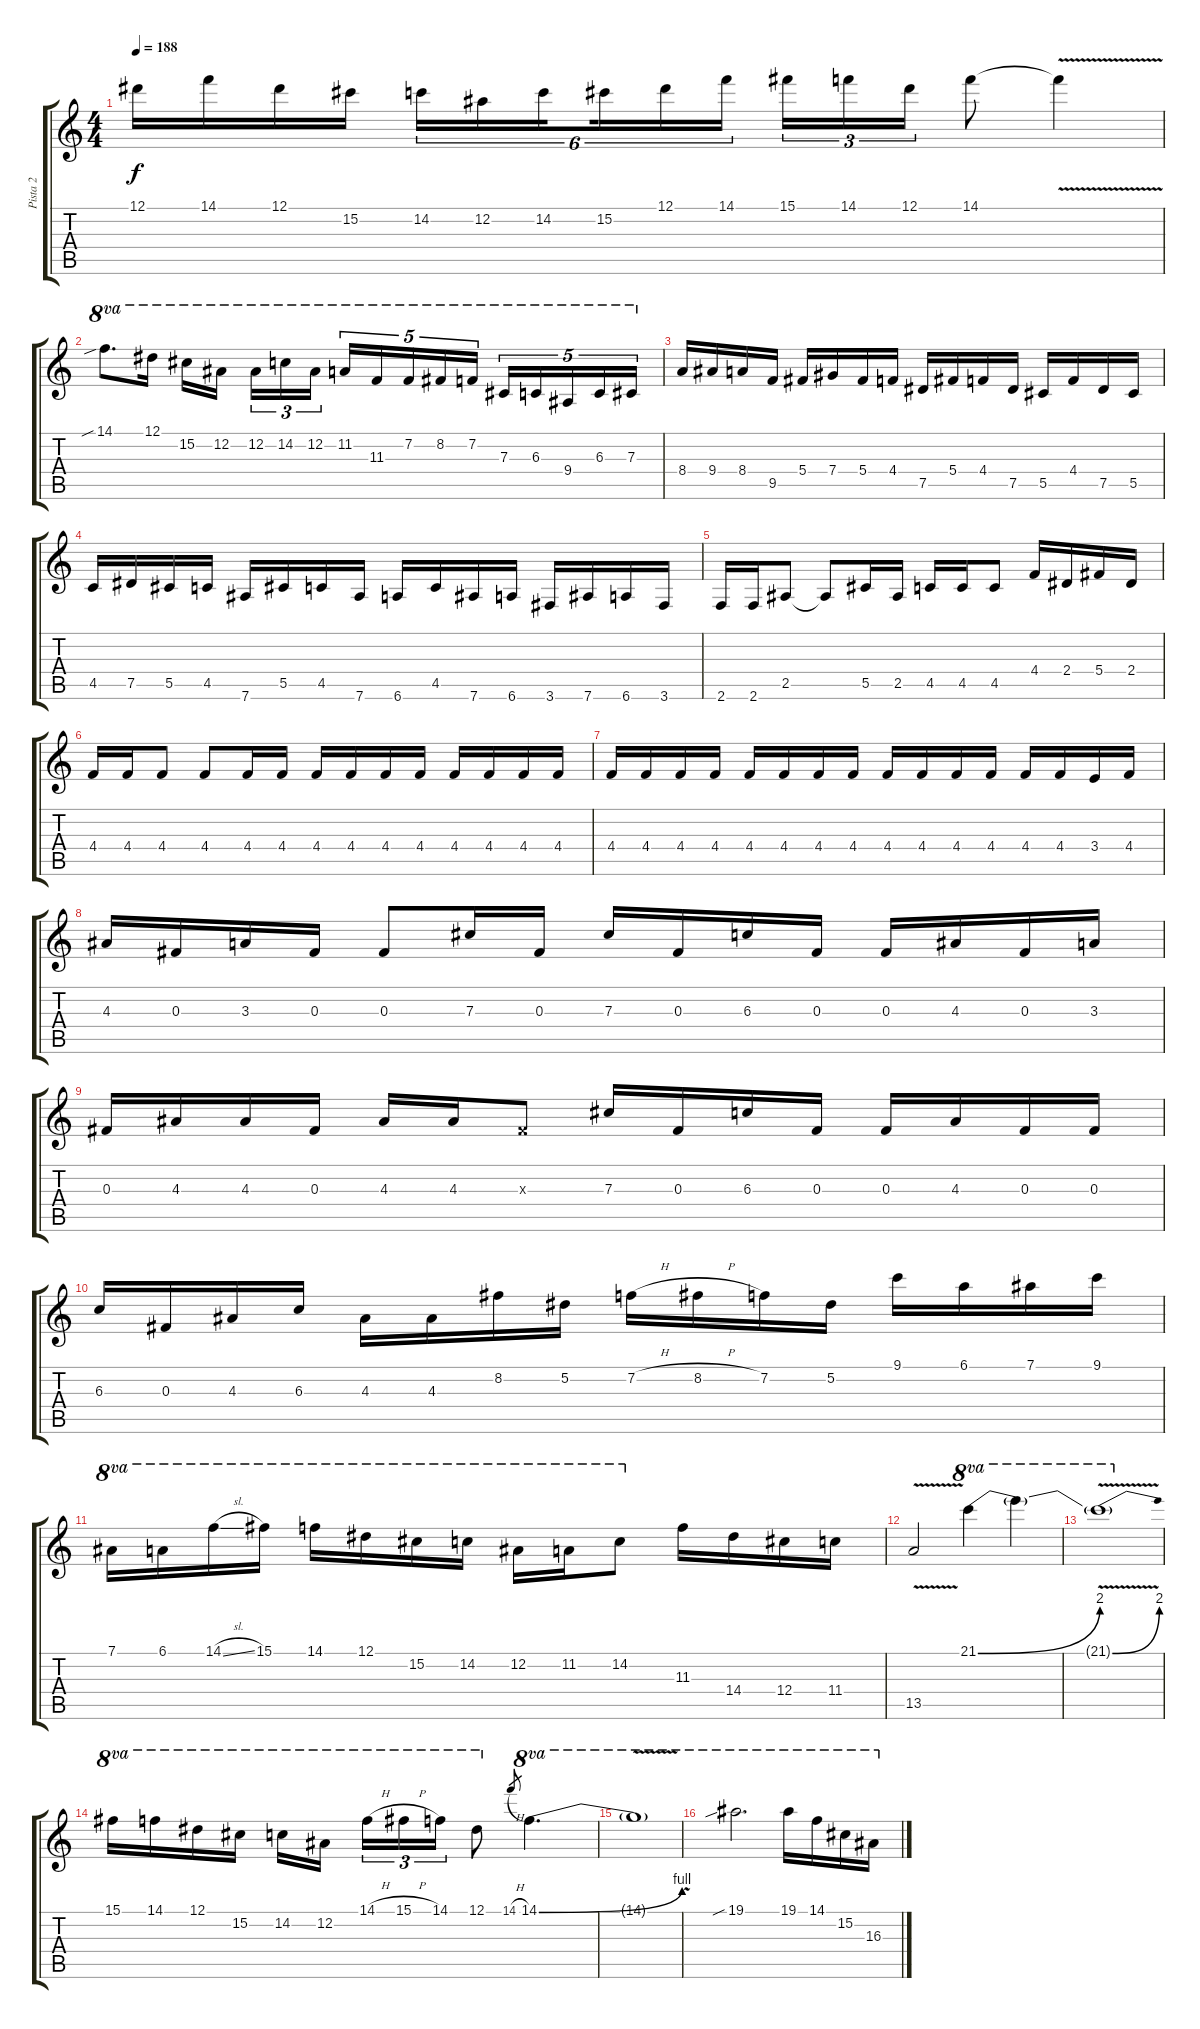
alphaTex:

\track ("Pista 2" "Pista 2") {instrument overdrivenguitar}
\staff {score tabs}
\tuning (Eb4 Bb3 Gb3 Db3 Ab2 Eb2) {hide}
\ts (4 4)
\tempo 188
\clef g2
\ks c
12.1.16{dy f} 14.1.16 12.1.16 15.2.16 14.2.16{tu (6 4)} 12.2.16{tu (6 4)} 14.2.16{tu (6 4) beam splitsecondary} 15.2.16{tu (6 4)} 12.1.16{tu (6 4)} 14.1.16{tu (6 4)} 15.1.16{tu (3 2)} 14.1.16{tu (3 2)} 12.1.16{tu (3 2)} 14.1.8 14.1{v t}.4 |
14.1{sib}.8{d ot 8va} 12.1.16{ot 8va} 15.2.16{ot 8va} 12.2.16{ot 8va beam splitsecondary} 12.2.16{tu (3 2) ot 8va} 14.2.16{tu (3 2) ot 8va} 12.2.16{tu (3 2) ot 8va} 11.2.16{tu (5 4) ot 8va} 11.3.16{tu (5 4) ot 8va} 7.2.16{tu (5 4) ot 8va} 8.2.16{tu (5 4) ot 8va} 7.2.16{tu (5 4) ot 8va} 7.3.16{tu (5 4) ot 8va} 6.3.16{tu (5 4) ot 8va} 9.4.16{tu (5 4) ot 8va} 6.3.16{tu (5 4) ot 8va} 7.3.16{tu (5 4) ot 8va} |
8.4.16 9.4.16 8.4.16 9.5.16 5.4.16 7.4.16 5.4.16 4.4.16 7.5.16 5.4.16 4.4.16 7.5.16 5.5.16 4.4.16 7.5.16 5.5.16 |
4.5.16 7.5.16 5.5.16 4.5.16 7.6.16 5.5.16 4.5.16 7.6.16 6.6.16 4.5.16 7.6.16 6.6.16 3.6.16 7.6.16 6.6.16 3.6.16 |
2.6.16 2.6.16 2.5.8 2.5{t}.8 5.5.16 2.5.16 4.5.16 4.5.16 4.5.8 4.4.16 2.4.16 5.4.16 2.4.16 |
4.4.16 4.4.16 4.4.8 4.4.8 4.4.16 4.4.16 4.4.16 4.4.16 4.4.16 4.4.16 4.4.16 4.4.16 4.4.16 4.4.16 |
4.4.16 4.4.16 4.4.16 4.4.16 4.4.16 4.4.16 4.4.16 4.4.16 4.4.16 4.4.16 4.4.16 4.4.16 4.4.16 4.4.16 3.4.16 4.4.16 |
4.3.16 0.3.16 3.3.16 0.3.16 0.3.8 7.3.16 0.3.16 7.3.16 0.3.16 6.3.16 0.3.16 0.3.16 4.3.16 0.3.16 3.3.16 |
0.3.16 4.3.16 4.3.16 0.3.16 4.3.16 4.3.16 0.3{x}.8 7.3.16 0.3.16 6.3.16 0.3.16 0.3.16 4.3.16 0.3.16 0.3.16 |
6.3.16 0.3.16 4.3.16 6.3.16 4.3.16 4.3.16 8.2.16 5.2.16 7.2{h}.16 8.2{h}.16 7.2.16 5.2.16 9.1.16 6.1.16 7.1.16 9.1.16 |
7.1.16{ot 8va} 6.1.16{ot 8va} 14.1{sl}.16{ot 8va} 15.1.16{ot 8va} 14.1.16{ot 8va} 12.1.16{ot 8va} 15.2.16{ot 8va} 14.2.16{ot 8va} 12.2.16{ot 8va} 11.2.16{ot 8va} 14.2.8{ot 8va} 11.3.16 14.4.16 12.4.16 11.4.16 |
13.5{v}.2 21.1{be (bend 0 0 60 8)}.4{ot 8va} 21.1{t}.4{ot 8va} |
21.1{be (bend 0 0 60 8) v t}.1{ot 8va} |
15.1.16{ot 8va} 14.1.16{ot 8va} 12.1.16{ot 8va} 15.2.16{ot 8va} 14.2.16{ot 8va} 12.2.16{ot 8va beam splitsecondary} 14.1{h}.16{tu (3 2) ot 8va} 15.1{h}.16{tu (3 2) ot 8va} 14.1.16{tu (3 2) ot 8va} 12.1.8{ot 8va} 14.1{h}.8{gr} 14.1{be (bend 0 0 60 4)}.4{d ot 8va} |
14.1{v t}.1{ot 8va} |
19.1{sib}.2{d ot 8va} 19.1.16{ot 8va} 14.1.16{ot 8va} 15.2.16{ot 8va} 16.3.16{ot 8va}
